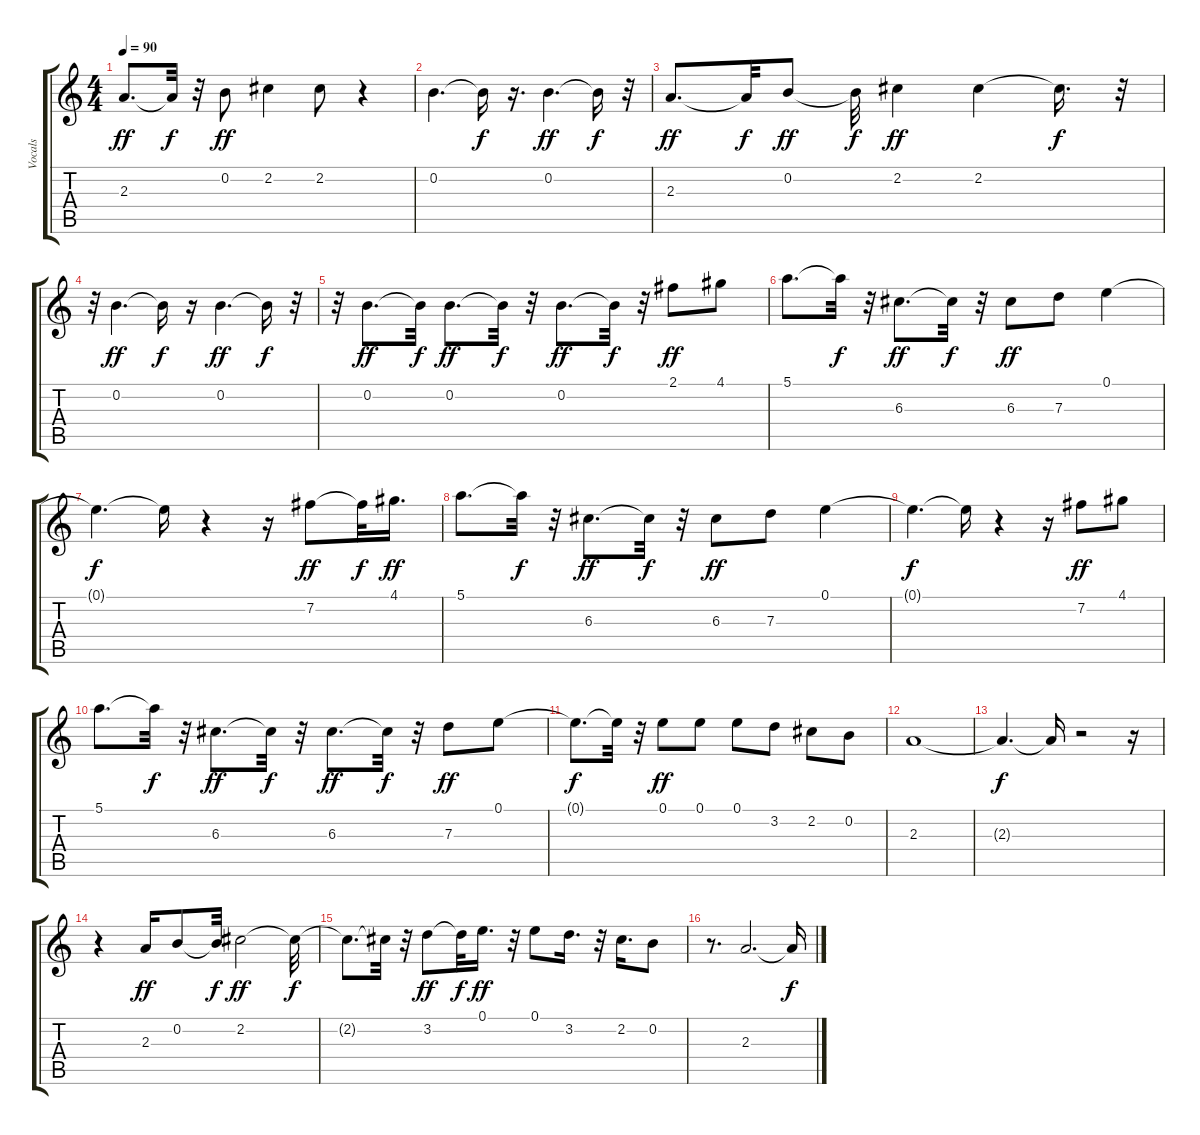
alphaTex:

\track ("Vocals" "Vocals") {instrument overdrivenguitar}
\staff {score tabs}
\tuning (E4 B3 G3 D3 A2 E2) {hide}
\ts (4 4)
\tempo 90
\clef g2
\ks c
2.3.8{d dy ff} 2.3{t}.32{dy f} r.32 0.2.8{dy ff} 2.2.4 2.2.8 r.4 |
0.2.4{d} 0.2{t}.16{dy f} r.16{d} 0.2.4{d dy ff} 0.2{t}.16{dy f} r.32 |
2.3.8{d dy ff} 2.3{t}.32{dy f} 0.2.8{dy ff} 0.2{t}.32{dy f} 2.2.4{dy ff} 2.2.4 2.2{t}.16{d dy f} r.32 |
r.32 0.2.4{d dy ff} 0.2{t}.16{dy f} r.16 0.2.4{d dy ff} 0.2{t}.16{dy f} r.32 |
r.32 0.2.8{d dy ff} 0.2{t}.32{dy f} 0.2.8{d dy ff} 0.2{t}.32{dy f} r.32 0.2.8{d dy ff} 0.2{t}.32{dy f} r.32 2.1.8{dy ff} 4.1.8 |
5.1.8{d} 5.1{t}.32{dy f} r.32 6.3.8{d dy ff} 6.3{t}.32{dy f} r.32 6.3.8{dy ff} 7.3.8 0.1.4 |
0.1{t}.4{d dy f} 0.1{t}.16 r.4 r.16 7.2.8{dy ff} 7.2{t}.32{dy f} 4.1.16{d dy ff} |
5.1.8{d} 5.1{t}.32{dy f} r.32 6.3.8{d dy ff} 6.3{t}.32{dy f} r.32 6.3.8{dy ff} 7.3.8 0.1.4 |
0.1{t}.4{d dy f} 0.1{t}.16 r.4 r.16 7.2.8{dy ff} 4.1.8 |
5.1.8{d} 5.1{t}.32{dy f} r.32 6.3.8{d dy ff} 6.3{t}.32{dy f} r.32 6.3.8{d dy ff} 6.3{t}.32{dy f} r.32 7.3.8{dy ff} 0.1.8 |
0.1{t}.8{d dy f} 0.1{t}.32 r.32 0.1.8{dy ff} 0.1.8 0.1.8 3.2.8 2.2.8 0.2.8 |
2.3.1 |
2.3{t}.4{d dy f} 2.3{t}.16 r.2 r.16 |
r.4 2.3.16{dy ff} 0.2.8 0.2{t}.32{dy f} 2.2.2{dy ff} 2.2{t}.32{dy f} |
2.2{t}.8{d} 2.2{t}.32 r.32 3.2.8{dy ff} 3.2{t}.32{dy f} 0.1.16{d dy ff} r.32 0.1.8 3.2.16{d} r.32 2.2.16{d} 0.2.8 |
r.8{d} 2.3.2{d} 2.3{t}.16{dy f}
